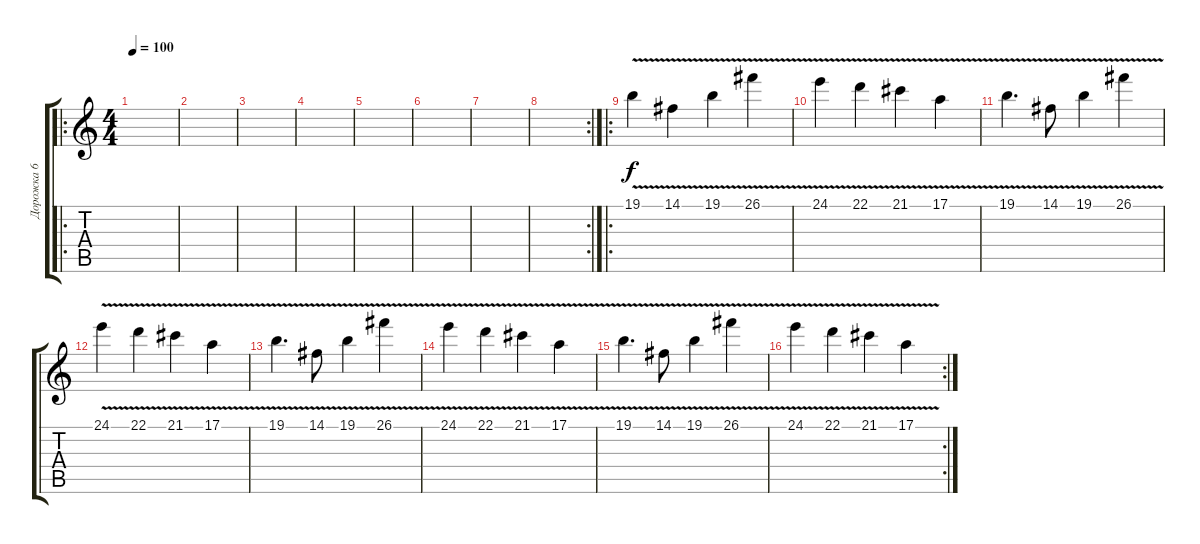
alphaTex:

\track ("Дорожка 6" "Дорожка 6") {instrument lead8bassandlead}
\staff {score tabs}
\tuning (E4 B3 G3 D3 A2 E2) {hide}
\ro
\ts (4 4)
\tempo 100
\clef g2
\ks c
|
|
|
|
|
|
|
\rc 2
|
\ro
19.1{v}.4 14.1{v}.4 19.1{v}.4 26.1{v}.4 |
24.1{v}.4 22.1{v}.4 21.1{v}.4 17.1{v}.4 |
19.1{v}.4{d} 14.1{v}.8 19.1{v}.4 26.1{v}.4 |
24.1{v}.4 22.1{v}.4 21.1{v}.4 17.1{v}.4 |
19.1{v}.4{d} 14.1{v}.8 19.1{v}.4 26.1{v}.4 |
24.1{v}.4 22.1{v}.4 21.1{v}.4 17.1{v}.4 |
19.1{v}.4{d} 14.1{v}.8 19.1{v}.4 26.1{v}.4 |
\rc 2
24.1{v}.4 22.1{v}.4 21.1{v}.4 17.1{v}.4
